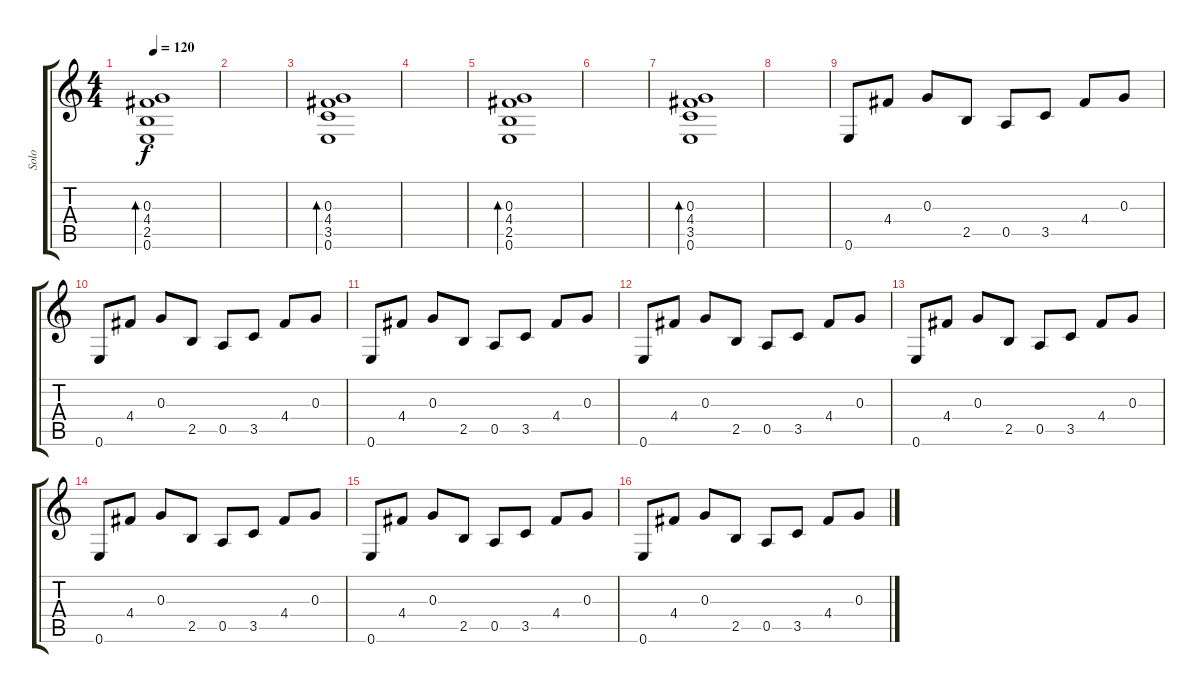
\track ("Solo" "Solo") {instrument acousticguitarsteel}
\staff {score tabs}
\tuning (E4 B3 G3 D3 A2 E2) {hide}
\ts (4 4)
\tempo 120
\clef g2
\ks c
(0.3 4.4 2.5 0.6).1{bd 120 dy f instrument acousticguitarsteel} |
|
(0.3 4.4 3.5 0.6).1{bd 120} |
|
(0.3 4.4 2.5 0.6).1{bd 120} |
|
(0.3 4.4 3.5 0.6).1{bd 120} |
|
0.6.8 4.4.8 0.3.8 2.5.8 0.5.8 3.5.8 4.4.8 0.3.8 |
0.6.8 4.4.8 0.3.8 2.5.8 0.5.8 3.5.8 4.4.8 0.3.8 |
0.6.8 4.4.8 0.3.8 2.5.8 0.5.8 3.5.8 4.4.8 0.3.8 |
0.6.8 4.4.8 0.3.8 2.5.8 0.5.8 3.5.8 4.4.8 0.3.8 |
0.6.8 4.4.8 0.3.8 2.5.8 0.5.8 3.5.8 4.4.8 0.3.8 |
0.6.8 4.4.8 0.3.8 2.5.8 0.5.8 3.5.8 4.4.8 0.3.8 |
0.6.8 4.4.8 0.3.8 2.5.8 0.5.8 3.5.8 4.4.8 0.3.8 |
0.6.8 4.4.8 0.3.8 2.5.8 0.5.8 3.5.8 4.4.8 0.3.8
